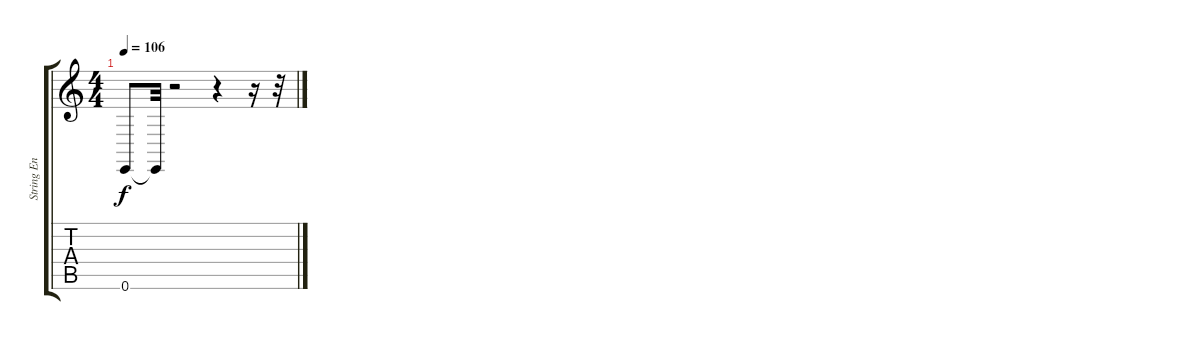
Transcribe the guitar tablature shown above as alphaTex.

\track (" String Ensemble Right" " String En") {instrument stringensemble1}
\staff {score tabs}
\tuning (E4 B3 G3 D3 A2 E2) {hide}
\ts (4 4)
\tempo 106
\clef g2
\ks c
0.6{t}.8{dy f} 0.6{t}.32 r.2 r.4 r.16 r.32
